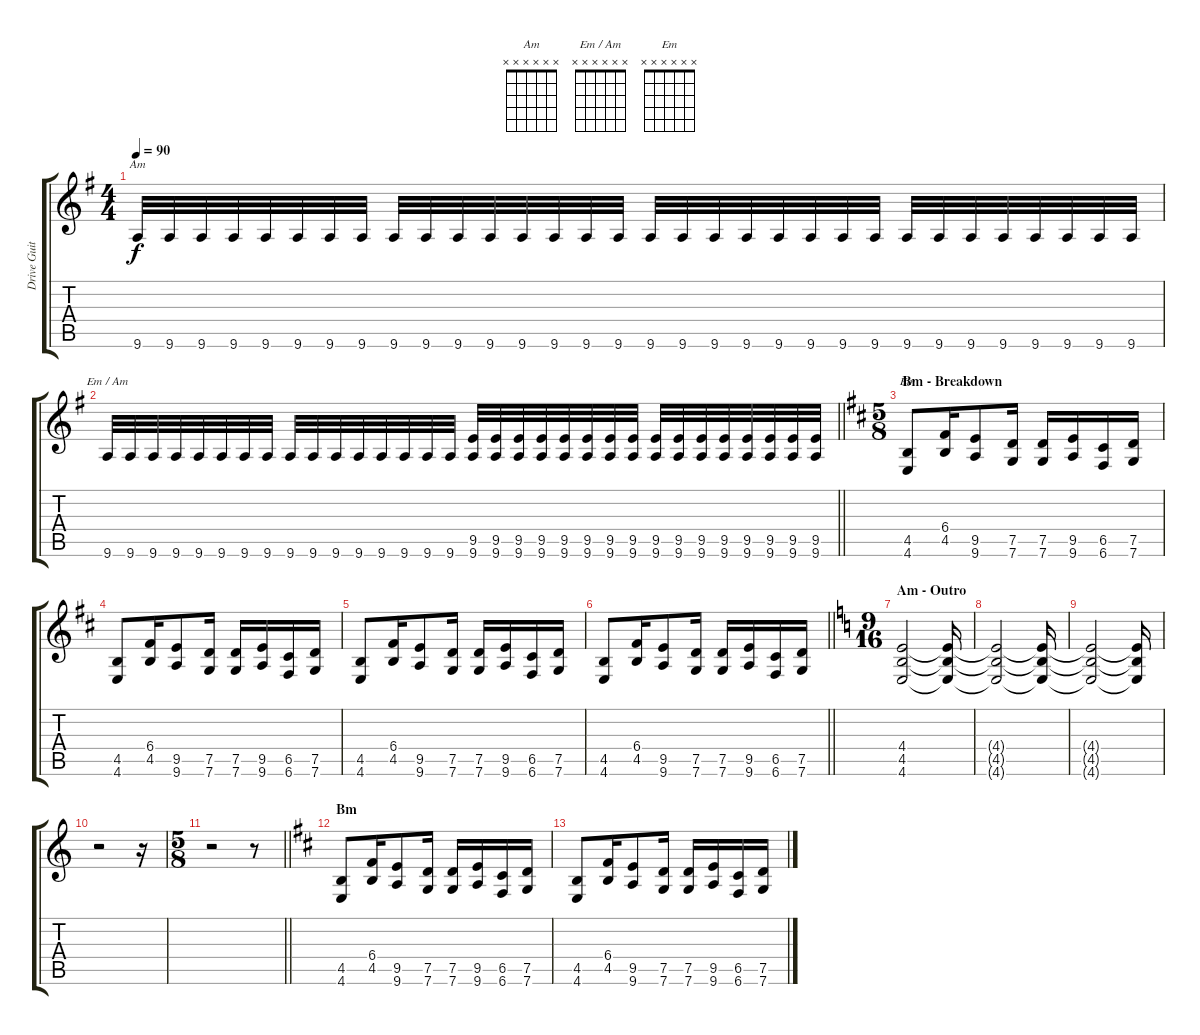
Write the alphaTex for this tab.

\track ("Drive Guitar (Malakian)" "Drive Guit") {instrument overdrivenguitar}
\staff {score tabs}
\tuning (D4 A3 F3 C3 G2 C2) {hide}
\chord ("Am" x x x x x x)
\chord ("Em / Am" x x x x x x)
\chord ("Em" x x x x x x)
\ts (4 4)
\tempo 90
\clef g2
\ks eminor
9.6.32{ch "Am" dy f} 9.6.32 9.6.32 9.6.32 9.6.32 9.6.32 9.6.32 9.6.32 9.6.32 9.6.32 9.6.32 9.6.32 9.6.32 9.6.32 9.6.32 9.6.32 9.6.32 9.6.32 9.6.32 9.6.32 9.6.32 9.6.32 9.6.32 9.6.32 9.6.32 9.6.32 9.6.32 9.6.32 9.6.32 9.6.32 9.6.32 9.6.32 |
\barLineRight lightlight
9.6.32{ch "Em / Am"} 9.6.32 9.6.32 9.6.32 9.6.32 9.6.32 9.6.32 9.6.32 9.6.32 9.6.32 9.6.32 9.6.32 9.6.32 9.6.32 9.6.32 9.6.32 (9.5 9.6).32 (9.5 9.6).32 (9.5 9.6).32 (9.5 9.6).32 (9.5 9.6).32 (9.5 9.6).32 (9.5 9.6).32 (9.5 9.6).32 (9.5 9.6).32 (9.5 9.6).32 (9.5 9.6).32 (9.5 9.6).32 (9.5 9.6).32 (9.5 9.6).32 (9.5 9.6).32 (9.5 9.6).32 |
\ts (5 8)
\section ("" "Bm - Breakdown")
\ks bminor
(4.5 4.6).8{ch "Em"} (6.4 4.5).16 (9.5 9.6).8 (7.5 7.6).16 (7.5 7.6).16 (9.5 9.6).16 (6.5 6.6).16 (7.5 7.6).16 |
(4.5 4.6).8 (6.4 4.5).16 (9.5 9.6).8 (7.5 7.6).16 (7.5 7.6).16 (9.5 9.6).16 (6.5 6.6).16 (7.5 7.6).16 |
(4.5 4.6).8 (6.4 4.5).16 (9.5 9.6).8 (7.5 7.6).16 (7.5 7.6).16 (9.5 9.6).16 (6.5 6.6).16 (7.5 7.6).16 |
\barLineRight lightlight
(4.5 4.6).8 (6.4 4.5).16 (9.5 9.6).8 (7.5 7.6).16 (7.5 7.6).16 (9.5 9.6).16 (6.5 6.6).16 (7.5 7.6).16 |
\ts (9 16)
\section ("" "Am - Outro")
\ks aminor
(4.4 4.5 4.6).2{volume 1} (4.4{t} 4.5{t} 4.6{t}).16 |
(4.4{t} 4.5{t} 4.6{t}).2 (4.4{t} 4.5{t} 4.6{t}).16 |
(4.4{t} 4.5{t} 4.6{t}).2 (4.4{t} 4.5{t} 4.6{t}).16 |
r.2 r.16 |
\ts (5 8)
\barLineRight lightlight
r.2 r.8 |
\section ("" "Bm")
\ks bminor
(4.5 4.6).8{volume 16} (6.4 4.5).16 (9.5 9.6).8 (7.5 7.6).16 (7.5 7.6).16 (9.5 9.6).16 (6.5 6.6).16 (7.5 7.6).16 |
(4.5 4.6).8 (6.4 4.5).16 (9.5 9.6).8 (7.5 7.6).16 (7.5 7.6).16 (9.5 9.6).16 (6.5 6.6).16 (7.5 7.6).16
